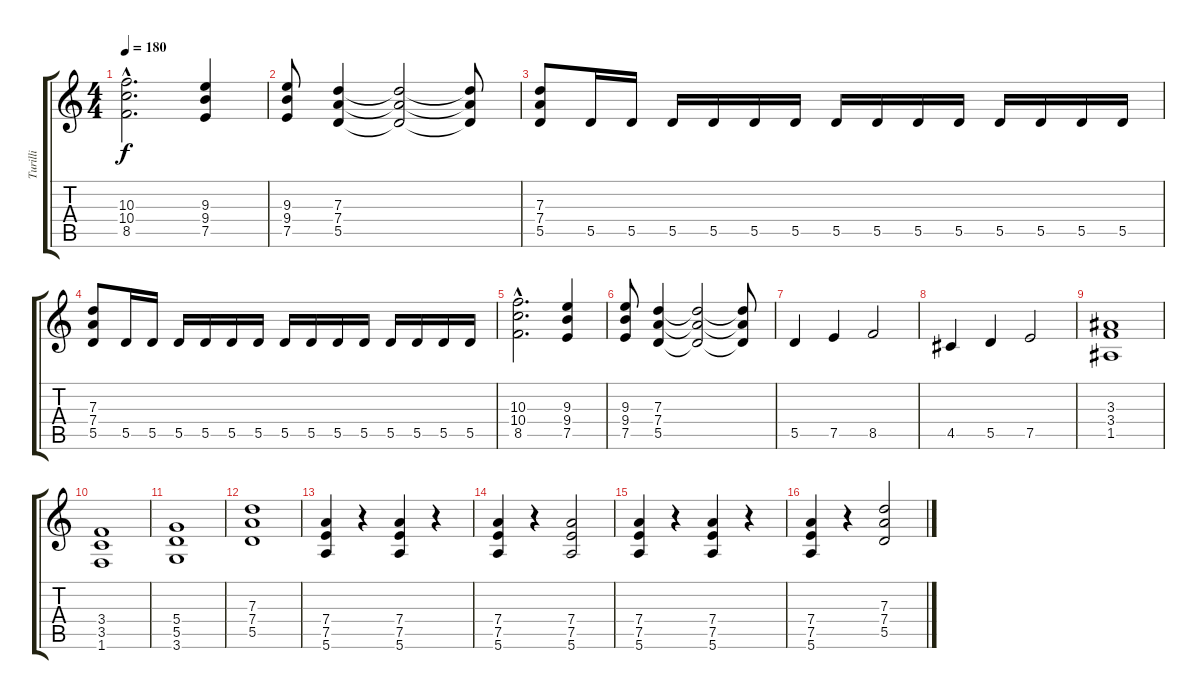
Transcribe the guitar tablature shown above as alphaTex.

\track ("Turilli" "Turilli") {instrument distortionguitar}
\staff {score tabs}
\tuning (E4 B3 G3 D3 A2 E2) {hide}
\ts (4 4)
\tempo 180
\clef g2
\ks c
(10.3{hac} 10.4{hac} 8.5{hac}).2{d dy f} (9.3 9.4 7.5).4 |
(9.3 9.4 7.5).8 (7.3 7.4 5.5).4 (7.3{t} 7.4{t} 5.5{t}).2 (7.3{t} 7.4{t} 5.5{t}).8 |
(7.3 7.4 5.5).8 5.5.16 5.5.16 5.5.16 5.5.16 5.5.16 5.5.16 5.5.16 5.5.16 5.5.16 5.5.16 5.5.16 5.5.16 5.5.16 5.5.16 |
(7.3 7.4 5.5).8 5.5.16 5.5.16 5.5.16 5.5.16 5.5.16 5.5.16 5.5.16 5.5.16 5.5.16 5.5.16 5.5.16 5.5.16 5.5.16 5.5.16 |
(10.3{hac} 10.4{hac} 8.5{hac}).2{d} (9.3 9.4 7.5).4 |
(9.3 9.4 7.5).8 (7.3 7.4 5.5).4 (7.3{t} 7.4{t} 5.5{t}).2 (7.3{t} 7.4{t} 5.5{t}).8 |
5.5.4 7.5.4 8.5.2 |
4.5.4 5.5.4 7.5.2 |
(3.3 3.4 1.5).1 |
(3.4 3.5 1.6).1 |
(5.4 5.5 3.6).1 |
(7.3 7.4 5.5).1 |
(7.4 7.5 5.6).4 r.4 (7.4 7.5 5.6).4 r.4 |
(7.4 7.5 5.6).4 r.4 (7.4 7.5 5.6).2 |
(7.4 7.5 5.6).4 r.4 (7.4 7.5 5.6).4 r.4 |
(7.4 7.5 5.6).4 r.4 (7.3 7.4 5.5).2
